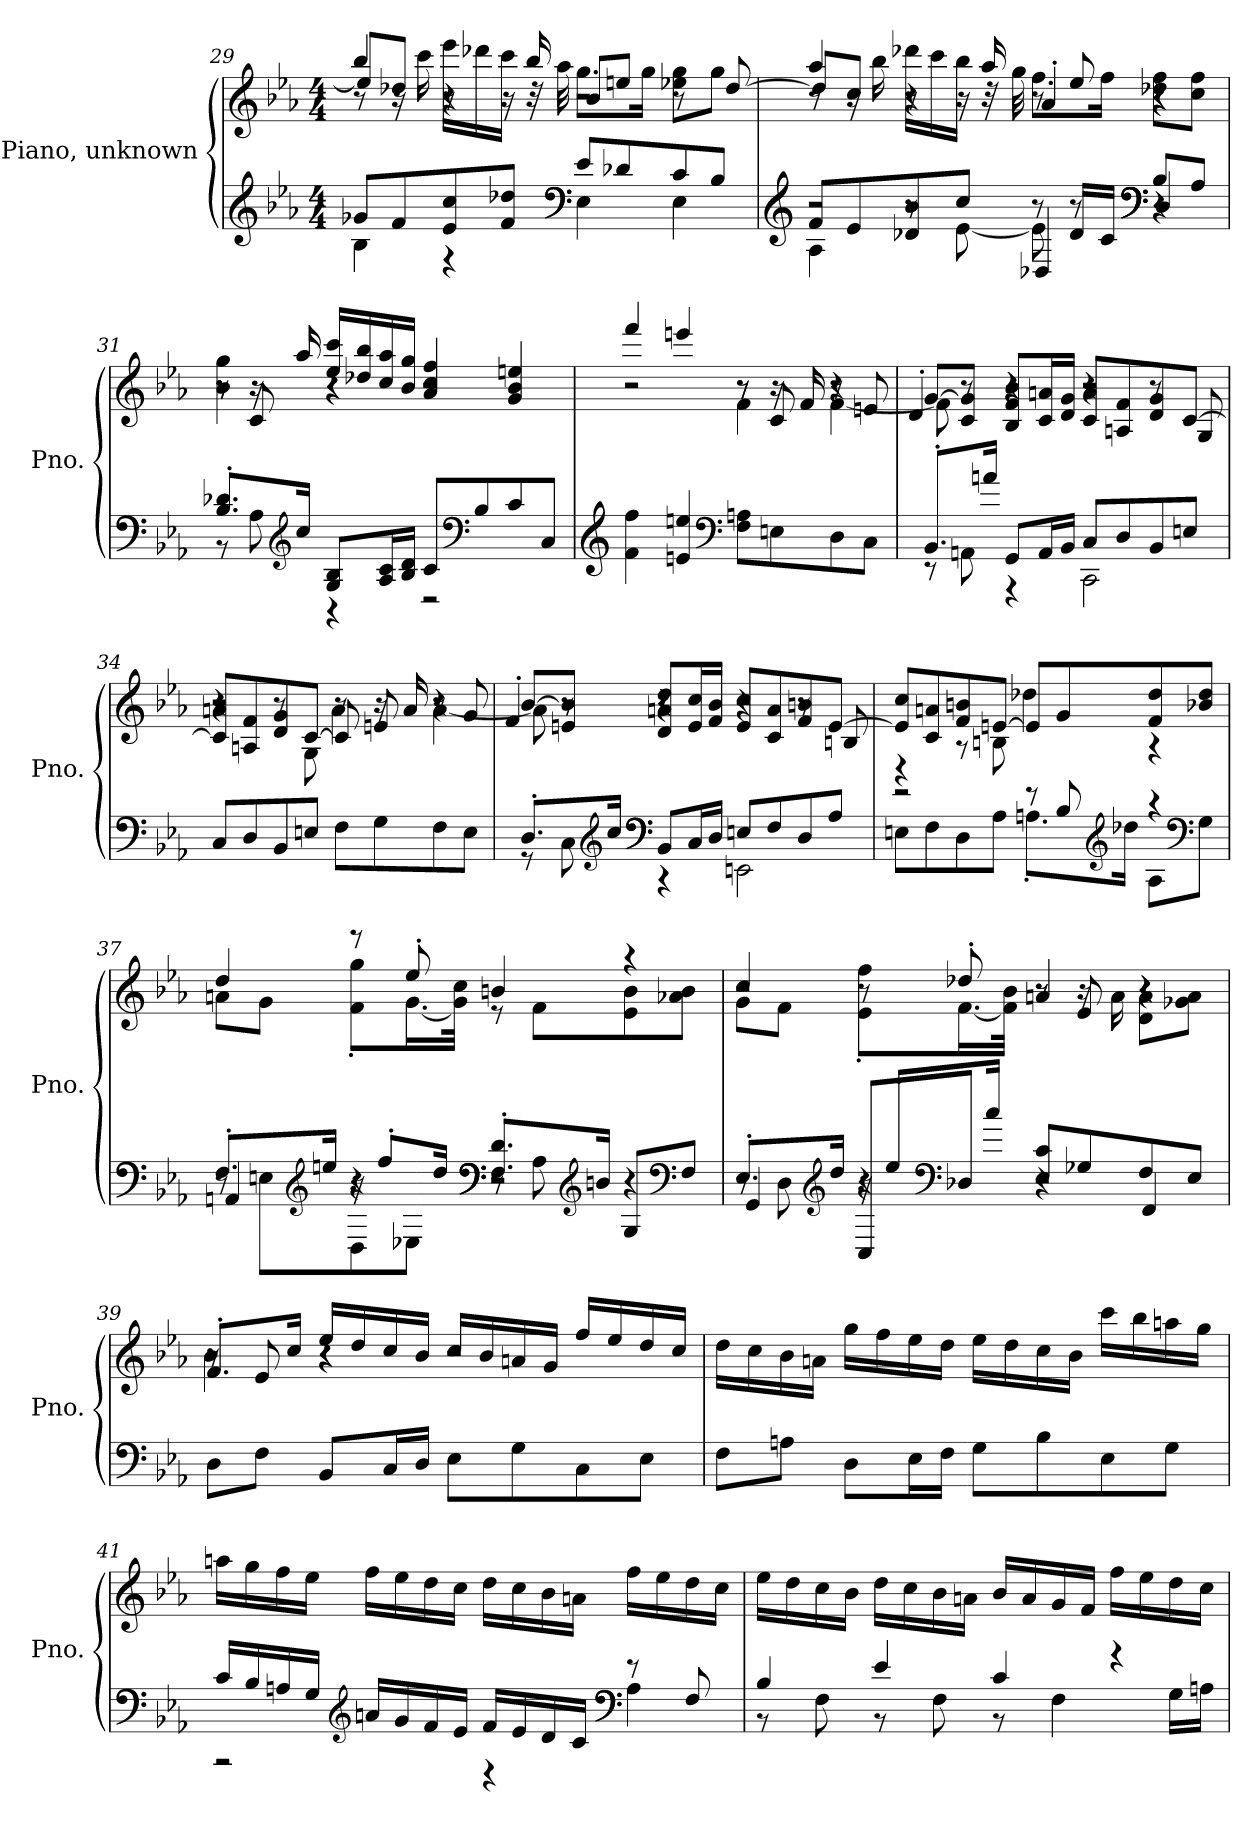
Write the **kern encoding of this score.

**kern	**kern
*part1	*part1
*staff2	*staff1
*I"Piano, unknown	*
*I'Pno.	*
!!LO:PB:g=z
*clefG2	*clefG2
*k[b-e-a-]	*k[b-e-a-]
*M4/4	*M4/4
=29	=29
*^	*^
*	*	*	*^
8g-X/L	4B-\	4bb-/	8r	8ee-/L]
8f/	.	.	16r	8dd-X/J
.	.	.	16ccc\	.
8e-/ 8cc/	4r	8r	16eee-\LL	4r
.	.	.	16ddd-X\	.
8f/ 8dd-X/J	.	16r	16ccc\JJ	.
.	.	16bb-/	32r	.
.	.	.	32aa-\	.
*clefF4	*	*	*	*
8e-/L	4E-\	2r	8.gg\L	8b-/L
8d-X/	.	.	.	8een/J
.	.	.	16gg\Jk	.
8c/	4E-\	.	8ee-X\ 8gg\L	8r
8B-/J	.	.	8gg\J	[8dd-/
*v	*v	*	*	*
=30	=30	=30	=30
*clefG2	*	*	*
*^	*	*	*
*	*^	*	*	*
8f/L	4A-\	2r	4aa-/	8r	8dd-/L]
8e-/	.	.	.	16r	8cc/J
.	.	.	.	16bb-\	.
8d-X/ 8b-/	8r	.	8r	16ddd-X\LL	4r
.	.	.	.	16ccc\	.
8cc/J	[8e-\	.	16r	16bb-\JJ	.
.	.	.	16aa-/	32r	.
.	.	.	.	32gg\	.
8r	8e-\]	4D-X/	8r	8.ff\L	4a-'/
16d-/LL	8r	.	8ee-/	.	.
16c/JJ	.	.	.	16ff\Jk	.
*clefF4	*	*	*	*	*
8B-/L	4r	4D-/	4r	8dd-X\ 8ff\L	4r
8A-/J	.	.	.	8cc\ 8ff\J	.
*	*v	*v	*	*	*
!!LO:LB:g=z	!!	!!
=31	=31	=31	=31	=31
8.B-/' 8.d-X/'L	8r	8r	4b-\ 4gg\	8r
.	8A-\	16r	.	8c/
*clefG2	*	*	*	*
16cc/Jk	.	16aa-/	.	.
8G/ 8B-/L	4r	16ee-/ 16ccc/LL	4r	4r
.	.	16dd-X/ 16bb-/	.	.
16A-/ 16c/L	.	16cc/ 16aa-/	.	.
16B-/ 16d-/JJ	.	16b-/ 16gg/JJ	.	.
8c/L	2r	4a-/ 4cc/ 4ff/	2r	2r
*clefF4	*	*	*	*
8B-/	.	.	.	.
8c/	.	4g/ 4b-/ 4een/	.	.
8C/J	.	.	.	.
*v	*v	*	*	*
=32	=32	=32	=32
*clefG2	*	*	*
4f\ 4ff\	4fff/	2r	2r
4en/ 4een/	4eeen/	.	.
*clefF4	*	*	*
8F\ 8An\L	8r	4f\	8r
8En\	16r	.	8c/
.	16f/	.	.
8D\	8r	[4f\	4r
8C\J	8en/	.	.
!!LO:LB:g=z	!!	!!
=33	=33	=33	=33
*^	*	*	*
8.BB-'/L	8r	[8g/L	8f\]	4d'/
.	8AAn\	8c/ 8g/]J	8r	.
16an/Jk	.	.	.	.
8GG/L	4r	8B-/ 8f/ 8b-/L	4r	4r
16AA/L	.	16c/ 16an/L	.	.
16BB-/JJ	.	16d/ 16g/JJ	.	.
8C/L	2CC\	8c/ 8a/L	2r	4r
8D/	.	8An/ 8f/	.	.
8BB-/	.	8d/ 8g/	.	8r
8En/J	.	[8c/J	.	8G/
*v	*v	*	*	*
=34	=34	=34	=34
8C/L	8c/] 8an/L	4r	2r
8D/	8An/ 8f/	.	.
8BB-/	8d/ 8g/	8r	.
8En/J	[8c/J	8G\	.
8F\L	8c/]	4a\	8r
8G\	16r	.	8en/
.	16a/	.	.
8F\	8r	[4a\	4r
8E\J	8g/	.	.
!!LO:LB:g=z	!!	!!
=35	=35	=35	=35
*^	*	*	*
8.D'/L	8r	[8b-/L	8a\]	4f'/
.	8C\	8en/ 8b-/]J	8r	.
*clefG2	*	*	*	*
16cc/Jk	.	.	.	.
*clefF4	*	*	*	*
8BB-/L	4r	8d/ 8an/ 8dd/L	4r	4r
16C/L	.	16e/ 16cc/L	.	.
16D/JJ	.	16f/ 16b-/JJ	.	.
8En/L	2EEn\	8e/ 8cc/L	2r	4r
8F/	.	8c/ 8a/	.	.
8D/	.	8f/ 8bn/	.	8r
8A-/J	.	[8e/J	.	8Bn/
*	*	*	*v	*v
=36	=36	=36	=36
2r	8En\L	8e/] 8cc/L	4r
.	8F\	8c/ 8an/	.
.	8D\	8f/ 8bn/	8r
.	8A-\J	[8en/J	8Bn\
8r	8.An'\L	8e/L]	4dd-X\
8B-/	.	8g/	.
*clefG2	*	*	*
.	16dd-X\Jk	.	.
4r	8A\L	8f/ 8dd-/	4r
*clefF4	*	*	*
.	8G\J	8b-X/ 8dd-/J	.
!!LO:LB:g=z	!!
=37	=37	=37	=37
*	*^	*	*
8.F'/L	8r	4AAn/	4dd/	8an\L
.	8En\L	.	.	8g\J
*clefG2	*	*	*	*
16een/Jk	.	.	.	.
16r	8D\	4r	8r	8f\' 8gg\'L
8ff'/L	.	.	.	.
.	8E-X\J	.	8ee-'/	[16.g\L
16dd/Jk	.	.	.	.
.	.	.	.	32g\] 32cc\JJk
*clefF4	*	*	*	*
8.F/' 8.d/'L	8r	2r	4bn/	8r
.	8A-\	.	.	8f\L
*clefG2	*	*	*	*
16bn/Jk	.	.	.	.
8G/L	4r	.	4r	8e-\ 8b\
*clefF4	*	*	*	*
8F/J	.	.	.	8a-X\ 8b\J
=38	=38	=38	=38	=38
*	*	*	*	*^
8.E-'/L	8r	4GG/	4cc/	8g\L	2r
.	8D\	.	.	8f\J	.
*clefG2	*	*	*	*	*
16dd/Jk	.	.	.	.	.
16r	4r	8C/L	8r	8e-\' 8ff\'L	.
8ee-'/L	.	.	.	.	.
*clefF4	*	*	*	*	*
.	.	8D-X/J	8dd-X'/	[16.f\L	.
16cc/Jk	.	.	.	.	.
.	.	.	.	32f\] 32b-\JJk	.
8E-/ 8c/L	2r	4r	4an/	8r	8r
8G-X/	.	.	.	16r	8e-/
.	.	.	.	16a\	.
8F/	.	4FF/	4r	8d\ 8a\L	4r
8E-/J	.	.	.	8g-X\ 8a\J	.
*v	*v	*v	*	*	*
!!LO:LB:g=z	!!	!!
=39	=39	=39	=39
8D\L	8.f'/L	4b-\	8r
8F\J	.	.	8e-/
.	16cc/Jk	.	.
8BB-/L	16ee-/LL	4r	4r
.	16dd/	.	.
16C/L	16cc/	.	.
16D/JJ	16b-/JJ	.	.
8E-\L	16cc/LL	2r	2r
.	16b-/	.	.
8G\	16an/	.	.
.	16g/JJ	.	.
8C\	16ff/LL	.	.
.	16ee-/	.	.
8E-\J	16dd/	.	.
.	16cc/JJ	.	.
*	*v	*v	*v
=40	=40
8F\L	16dd\LL
.	16cc\
8An\J	16b-\
.	16an\JJ
8D\L	16gg\LL
.	16ff\
16E-\L	16ee-\
16F\JJ	16dd\JJ
8G\L	16ee-\LL
.	16dd\
8B-\	16cc\
.	16b-\JJ
8E-\	16ccc\LL
.	16bb-\
8G\J	16aan\
.	16gg\JJ
!!LO:PB:g=z
=41	=41
*^	*
16c/LL	2r	16aan\LL
16B-/	.	16gg\
16An/	.	16ff\
16G/JJ	.	16ee-\JJ
*clefG2	*	*
16an/LL	.	16ff\LL
16g/	.	16ee-\
16f/	.	16dd\
16e-/JJ	.	16cc\JJ
16f/LL	4r	16dd\LL
16e-/	.	16cc\
16d/	.	16b-\
16c/JJ	.	16an\JJ
*clefF4	*	*
8r	4A\	16ff\LL
.	.	16ee-\
8F/	.	16dd\
.	.	16cc\JJ
=42	=42	=42
4B-/	8r	16ee-\LL
.	.	16dd\
.	8F\	16cc\
.	.	16b-\JJ
4e-/	8r	16dd\LL
.	.	16cc\
.	8F\	16b-\
.	.	16an\JJ
4c/	8r	16b-/LL
.	.	16a/
.	4F\	16g/
.	.	16f/JJ
4r	.	16ff\LL
.	.	16ee-\
.	16G\LL	16dd\
.	16An\JJ	16cc\JJ
*v	*v	*
=	=
*-	*-
